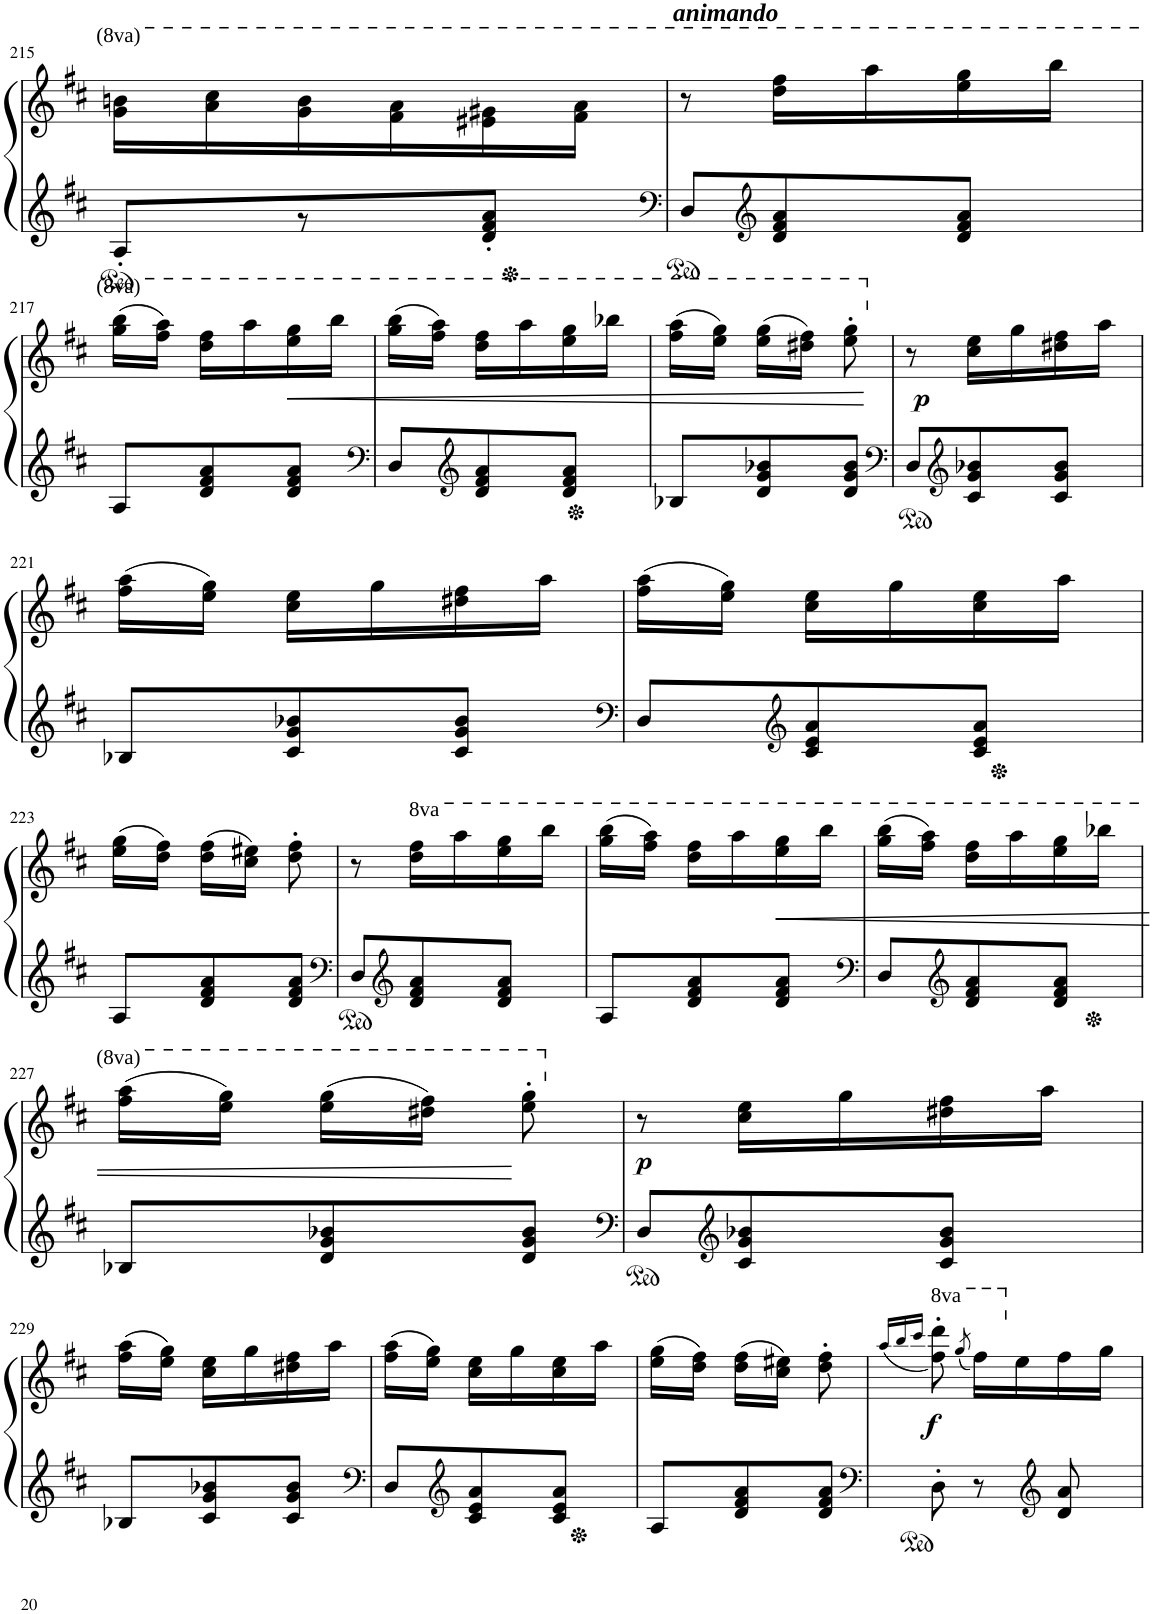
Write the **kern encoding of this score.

**kern	**kern	**dynam
*part1	*part1	*part1
*staff2	*staff1	*staff1/2
*I"Piano	*	*
*I'Pno	*	*
!!LO:PB:g=z
*clefG2	*clefG2	*
*k[f#c#]	*k[f#c#]	*
*M3/8	*M3/8	*
=215	=215	=215
8A'/L	16gg\ 16bbn\LL	.
.	16aa\ 16ccc#\	.
8r	16gg\ 16bb\	.
.	16ff#\ 16aa\	.
8d/' 8f#/' 8a/'J	16ee#X\ 16gg#X\	.
.	16ff#\ 16aa\JJ	.
=216	=216	=216
*clefF4	*	*
!	!LO:TX:a:Bi:t=animando	!
8D/L	8r	.
*clefG2	*	*
8d/ 8f#/ 8a/	16ddd\ 16fff#\LL	.
.	16aaa\	.
8d/ 8f#/ 8a/J	16eee\ 16ggg\	.
.	16bbb\JJ	.
!!LO:LB:g=z
=217	=217	=217
8A/L	(16ggg\ 16bbb\LL	.
.	16fff#\ 16aaa\JJ)	.
8d/ 8f#/ 8a/	16ddd\ 16fff#\LL	.
.	16aaa\	.
!	!	!LO:HP:b
8d/ 8f#/ 8a/J	16eee\ 16ggg\	<
.	16bbb\JJ	.
=218	=218	=218
*clefF4	*	*
8D/L	(16ggg\ 16bbb\LL	.
.	16fff#\ 16aaa\JJ)	.
*clefG2	*	*
8d/ 8f#/ 8a/	16ddd\ 16fff#\LL	.
.	16aaa\	.
8d/ 8f#/ 8a/J	16eee\ 16ggg\	.
.	16bbb-X\JJ	.
=219	=219	=219
8B-X/L	(16fff#\ 16aaa\LL	.
.	16eee\ 16ggg\JJ)	.
8d/ 8g/ 8b-X/	(16eee\ 16ggg\LL	.
.	16ddd#X\ 16fff#\JJ)	.
8d/ 8g/ 8b-/J	8eee\' 8ggg\'	[
=220	=220	=220
*clefF4	*	*
!	!	!LO:DY:b
8D/L	8r	p
*clefG2	*	*
8c#/ 8g/ 8b-X/	16cc#\ 16ee\LL	.
.	16gg\	.
8c#/ 8g/ 8b-/J	16dd#X\ 16ff#\	.
.	16aa\JJ	.
!!LO:LB:g=z
=221	=221	=221
8B-X/L	(16ff#\ 16aa\LL	.
.	16ee\ 16gg\JJ)	.
8c#/ 8g/ 8b-X/	16cc#\ 16ee\LL	.
.	16gg\	.
8c#/ 8g/ 8b-/J	16dd#X\ 16ff#\	.
.	16aa\JJ	.
=222	=222	=222
*clefF4	*	*
8D/L	(16ff#\ 16aa\LL	.
.	16ee\ 16gg\JJ)	.
*clefG2	*	*
8c#/ 8e/ 8a/	16cc#\ 16ee\LL	.
.	16gg\	.
8c#/ 8e/ 8a/J	16cc#\ 16ee\	.
.	16aa\JJ	.
!!LO:LB:g=z
=223	=223	=223
8A/L	(16ee\ 16gg\LL	.
.	16dd\ 16ff#\JJ)	.
8d/ 8f#/ 8a/	(16dd\ 16ff#\LL	.
.	16cc#\ 16ee#X\JJ)	.
8d/ 8f#/ 8a/J	8dd\' 8ff#\'	.
=224	=224	=224
*clefF4	*	*
8D/L	8r	.
*clefG2	*	*
*	*8va	*
8d/ 8f#/ 8a/	16ddd\ 16fff#\LL	.
.	16aaa\	.
8d/ 8f#/ 8a/J	16eee\ 16ggg\	.
.	16bbb\JJ	.
=225	=225	=225
8A/L	(16ggg\ 16bbb\LL	.
.	16fff#\ 16aaa\JJ)	.
8d/ 8f#/ 8a/	16ddd\ 16fff#\LL	.
.	16aaa\	.
!	!	!LO:HP:b
8d/ 8f#/ 8a/J	16eee\ 16ggg\	<
.	16bbb\JJ	.
=226	=226	=226
*clefF4	*	*
8D/L	(16ggg\ 16bbb\LL	.
.	16fff#\ 16aaa\JJ)	.
*clefG2	*	*
8d/ 8f#/ 8a/	16ddd\ 16fff#\LL	.
.	16aaa\	.
8d/ 8f#/ 8a/J	16eee\ 16ggg\	.
.	16bbb-X\JJ	.
!!LO:LB:g=z
=227	=227	=227
8B-X/L	(16fff#\ 16aaa\LL	.
.	16eee\ 16ggg\JJ)	.
8d/ 8g/ 8b-X/	(16eee\ 16ggg\LL	.
.	16ddd#X\ 16fff#\JJ)	.
8d/ 8g/ 8b-/J	8eee\' 8ggg\'	[
=228	=228	=228
*clefF4	*	*
*	*X8va	*
!	!	!LO:DY:b
8D/L	8r	p
*clefG2	*	*
8c#/ 8g/ 8b-X/	16cc#\ 16ee\LL	.
.	16gg\	.
8c#/ 8g/ 8b-/J	16dd#X\ 16ff#\	.
.	16aa\JJ	.
!!LO:LB:g=z
=229	=229	=229
8B-X/L	(16ff#\ 16aa\LL	.
.	16ee\ 16gg\JJ)	.
8c#/ 8g/ 8b-X/	16cc#\ 16ee\LL	.
.	16gg\	.
8c#/ 8g/ 8b-/J	16dd#X\ 16ff#\	.
.	16aa\JJ	.
=230	=230	=230
*clefF4	*	*
8D/L	(16ff#\ 16aa\LL	.
.	16ee\ 16gg\JJ)	.
*clefG2	*	*
8c#/ 8e/ 8a/	16cc#\ 16ee\LL	.
.	16gg\	.
8c#/ 8e/ 8a/J	16cc#\ 16ee\	.
.	16aa\JJ	.
=231	=231	=231
8A/L	(16ee\ 16gg\LL	.
.	16dd\ 16ff#\JJ)	.
8d/ 8f#/ 8a/	(16dd\ 16ff#\LL	.
.	16cc#\ 16ee#X\JJ)	.
8d/ 8f#/ 8a/J	8dd\' 8ff#\'	.
=232	=232	=232
*clefF4	*	*
.	(16qaaa/LL	.
.	16qbbb/	.
.	16qcccc#/JJ	.
!	!	!LO:DY:b
8D'\	8fff#\' 8dddd\')	f
.	(8qgg/	.
8r	16ff#\LL)	.
.	16ee\	.
*clefG2	*	*
8d/ 8a/	16ff#\	.
.	16gg\JJ	.
=	=	=
*-	*-	*-
